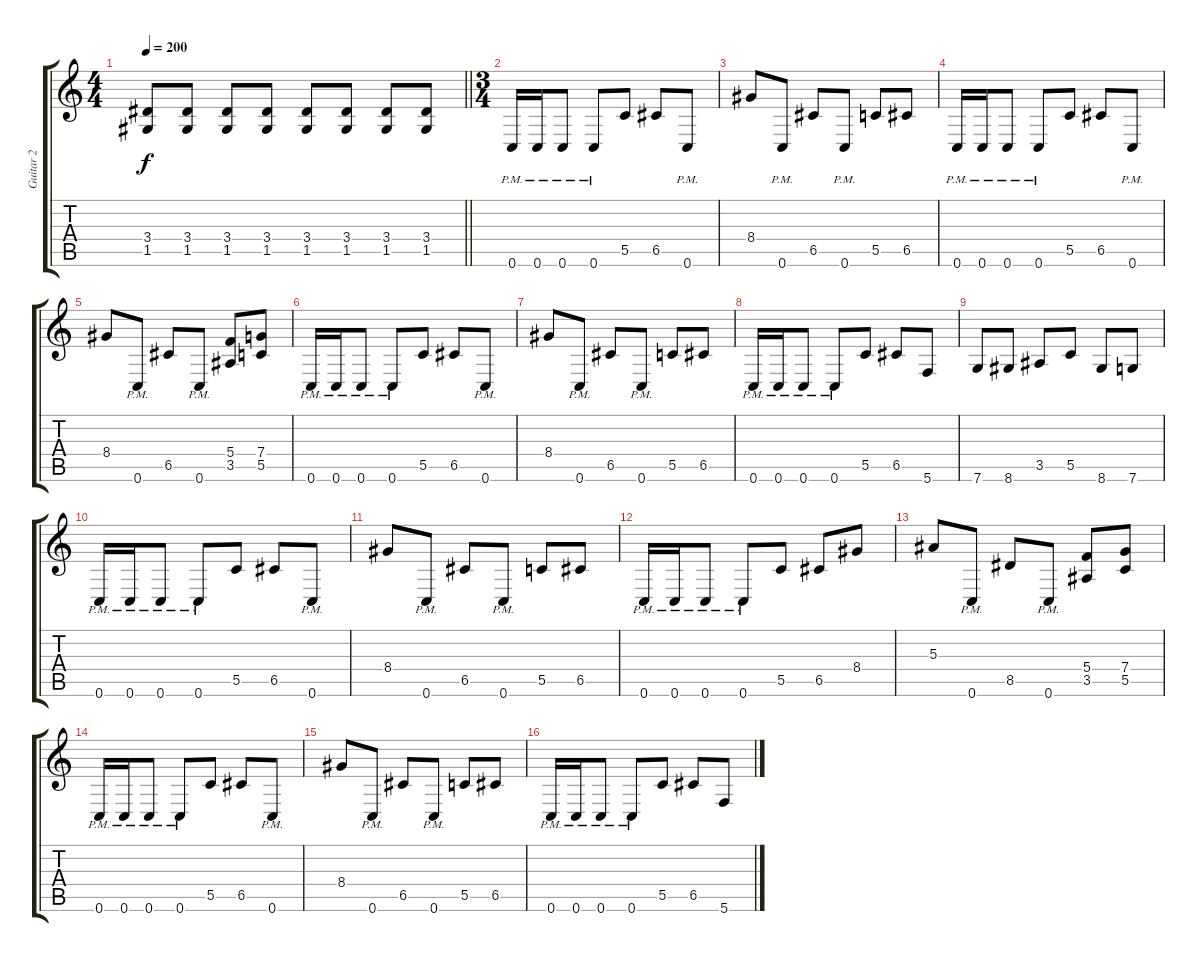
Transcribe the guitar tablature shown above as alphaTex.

\track ("Guitar 2" "Guitar 2") {instrument distortionguitar}
\staff {score tabs}
\tuning (D4 A3 F3 C3 G2 C2) {hide}
\ts (4 4)
\tempo 200
\clef g2
\barLineRight lightlight
\ks c
(3.4 1.5).8{dy f} (3.4 1.5).8 (3.4 1.5).8 (3.4 1.5).8 (3.4 1.5).8 (3.4 1.5).8 (3.4 1.5).8 (3.4 1.5).8 |
\ts (3 4)
0.6{pm}.16{balance 16} 0.6{pm}.16 0.6{pm}.8 0.6{pm}.8 5.5.8 6.5.8 0.6{pm}.8 |
8.4.8 0.6{pm}.8 6.5.8 0.6{pm}.8 5.5.8 6.5.8 |
0.6{pm}.16 0.6{pm}.16 0.6{pm}.8 0.6{pm}.8 5.5.8 6.5.8 0.6{pm}.8 |
8.4.8 0.6{pm}.8 6.5.8 0.6{pm}.8 (5.4 3.5).8 (7.4 5.5).8 |
0.6{pm}.16 0.6{pm}.16 0.6{pm}.8 0.6{pm}.8 5.5.8 6.5.8 0.6{pm}.8 |
8.4.8 0.6{pm}.8 6.5.8 0.6{pm}.8 5.5.8 6.5.8 |
0.6{pm}.16 0.6{pm}.16 0.6{pm}.8 0.6{pm}.8 5.5.8 6.5.8 5.6.8 |
7.6.8 8.6.8 3.5.8 5.5.8 8.6.8 7.6.8 |
0.6{pm}.16 0.6{pm}.16 0.6{pm}.8 0.6{pm}.8 5.5.8 6.5.8 0.6{pm}.8 |
8.4.8 0.6{pm}.8 6.5.8 0.6{pm}.8 5.5.8 6.5.8 |
0.6{pm}.16 0.6{pm}.16 0.6{pm}.8 0.6{pm}.8 5.5.8 6.5.8 8.4.8 |
5.3.8 0.6{pm}.8 8.5.8 0.6{pm}.8 (5.4 3.5).8 (7.4 5.5).8 |
0.6{pm}.16 0.6{pm}.16 0.6{pm}.8 0.6{pm}.8 5.5.8 6.5.8 0.6{pm}.8 |
8.4.8 0.6{pm}.8 6.5.8 0.6{pm}.8 5.5.8 6.5.8 |
0.6{pm}.16 0.6{pm}.16 0.6{pm}.8 0.6{pm}.8 5.5.8 6.5.8 5.6.8
